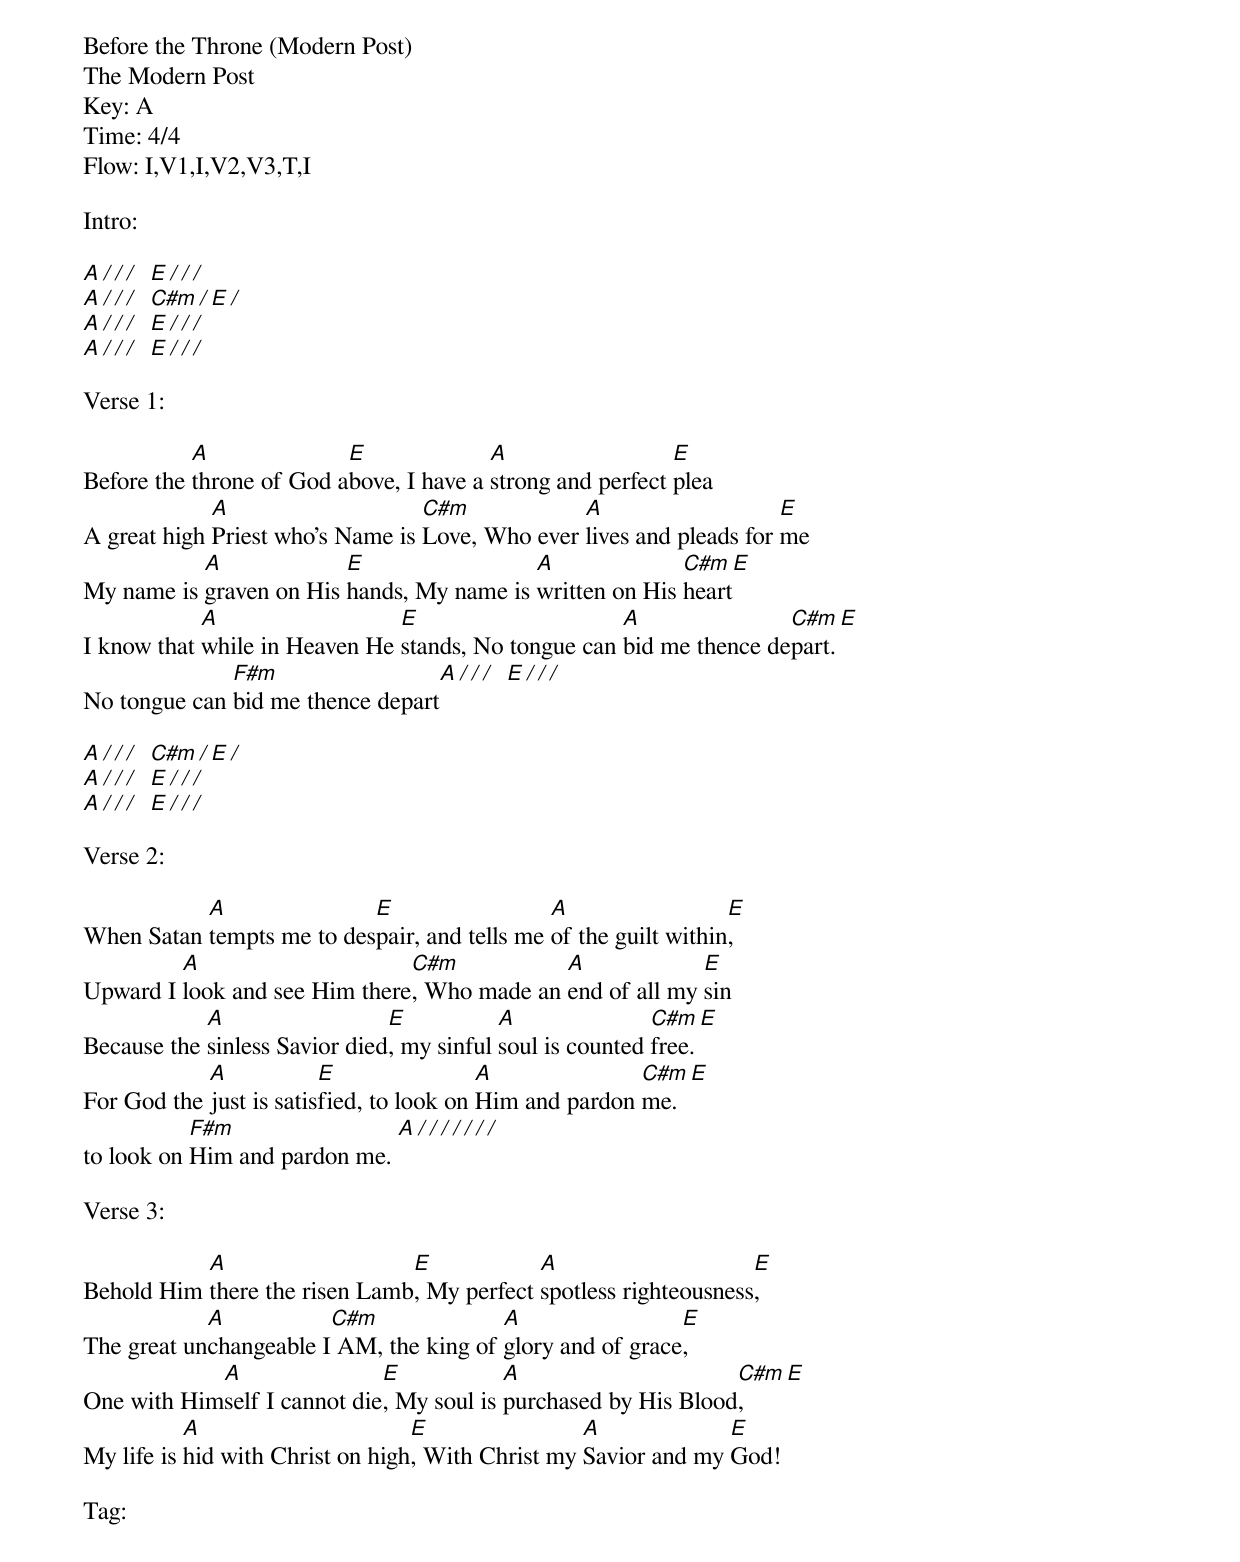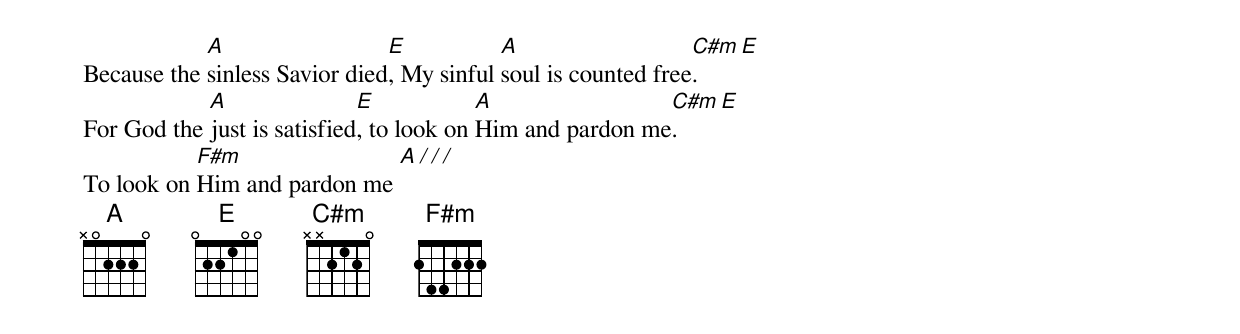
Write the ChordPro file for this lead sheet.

Before the Throne (Modern Post)
The Modern Post
Key: A
Time: 4/4
Flow: I,V1,I,V2,V3,T,I

Intro:

[A][/][/][/]  [E][/][/][/]
[A][/][/][/]  [C#m][/][E][/]
[A][/][/][/]  [E][/][/][/]
[A][/][/][/]  [E][/][/][/]

Verse 1:

Before the [A]throne of God a[E]bove, I have a [A]strong and perfect [E]plea
A great high [A]Priest who's Name is [C#m]Love, Who ever [A]lives and pleads for [E]me
My name is [A]graven on His [E]hands, My name is [A]written on His [C#m]heart[E]
I know that [A]while in Heaven He [E]stands, No tongue can [A]bid me thence de[C#m]part.[E]
No tongue can [F#m]bid me thence depart[A][/][/][/]  [E][/][/][/]

[A][/][/][/]  [C#m][/][E][/]
[A][/][/][/]  [E][/][/][/]
[A][/][/][/]  [E][/][/][/]

Verse 2:

When Satan [A]tempts me to des[E]pair, and tells me [A]of the guilt within[E],
Upward I [A]look and see Him there[C#m], Who made an [A]end of all my [E]sin
Because the [A]sinless Savior died[E], my sinful [A]soul is counted [C#m]free.[E]
For God the [A]just is satis[E]fied, to look on [A]Him and pardon [C#m]me.[E]
to look on [F#m]Him and pardon me. [A][/][/][/][/][/][/][/]

Verse 3:

Behold Him [A]there the risen Lamb[E], My perfect [A]spotless righteousness[E],
The great un[A]changeable I[C#m] AM, the king of [A]glory and of grace[E],
One with Him[A]self I cannot die[E], My soul is [A]purchased by His Blood[C#m],[E]
My life is [A]hid with Christ on high[E], With Christ my [A]Savior and my [E]God!

Tag:

Because the [A]sinless Savior died[E], My sinful [A]soul is counted free[C#m]. [E]
For God the [A]just is satisfied[E], to look on [A]Him and pardon me[C#m].  [E]
To look on [F#m]Him and pardon me [A][/][/][/]
